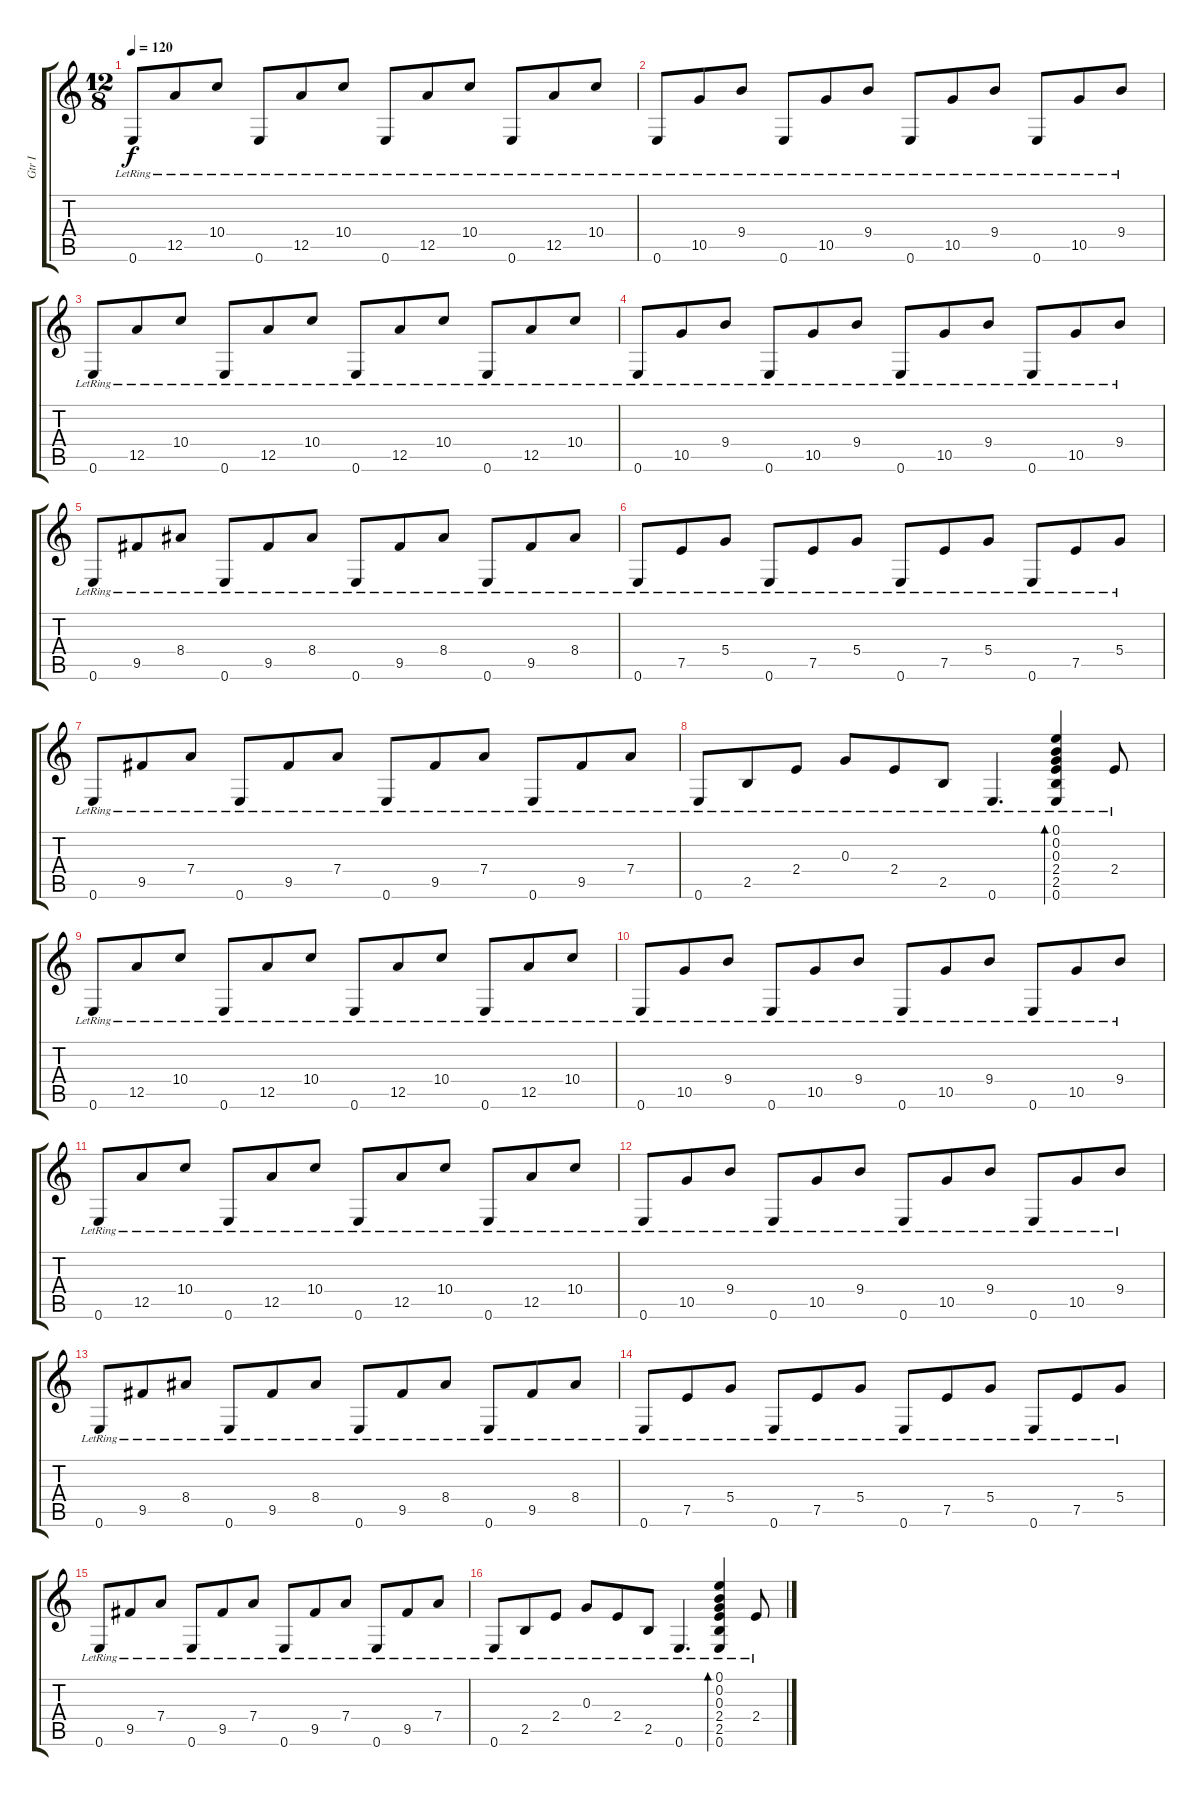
\track ("Gtr I" "Gtr I") {instrument acousticguitarsteel}
\staff {score tabs}
\tuning (E4 B3 G3 D3 A2 E2) {hide}
\ts (12 8)
\tempo 120
\clef g2
\ks c
0.6{lr}.8{dy f} 12.5{lr}.8 10.4{lr}.8 0.6{lr}.8 12.5{lr}.8 10.4{lr}.8 0.6{lr}.8 12.5{lr}.8 10.4{lr}.8 0.6{lr}.8 12.5{lr}.8 10.4{lr}.8 |
0.6{lr}.8 10.5{lr}.8 9.4{lr}.8 0.6{lr}.8 10.5{lr}.8 9.4{lr}.8 0.6{lr}.8 10.5{lr}.8 9.4{lr}.8 0.6{lr}.8 10.5{lr}.8 9.4{lr}.8 |
0.6{lr}.8 12.5{lr}.8 10.4{lr}.8 0.6{lr}.8 12.5{lr}.8 10.4{lr}.8 0.6{lr}.8 12.5{lr}.8 10.4{lr}.8 0.6{lr}.8 12.5{lr}.8 10.4{lr}.8 |
0.6{lr}.8 10.5{lr}.8 9.4{lr}.8 0.6{lr}.8 10.5{lr}.8 9.4{lr}.8 0.6{lr}.8 10.5{lr}.8 9.4{lr}.8 0.6{lr}.8 10.5{lr}.8 9.4{lr}.8 |
0.6{lr}.8 9.5{lr}.8 8.4{lr}.8 0.6{lr}.8 9.5{lr}.8 8.4{lr}.8 0.6{lr}.8 9.5{lr}.8 8.4{lr}.8 0.6{lr}.8 9.5{lr}.8 8.4{lr}.8 |
0.6{lr}.8 7.5{lr}.8 5.4{lr}.8 0.6{lr}.8 7.5{lr}.8 5.4{lr}.8 0.6{lr}.8 7.5{lr}.8 5.4{lr}.8 0.6{lr}.8 7.5{lr}.8 5.4{lr}.8 |
0.6{lr}.8 9.5{lr}.8 7.4{lr}.8 0.6{lr}.8 9.5{lr}.8 7.4{lr}.8 0.6{lr}.8 9.5{lr}.8 7.4{lr}.8 0.6{lr}.8 9.5{lr}.8 7.4{lr}.8 |
0.6{lr}.8 2.5{lr}.8 2.4{lr}.8 0.3{lr}.8 2.4{lr}.8 2.5{lr}.8 0.6{lr}.4{d} (0.1{lr} 0.2{lr} 0.3{lr} 2.4{lr} 2.5 0.6{lr}).4{bd 120} 2.4{lr}.8 |
0.6{lr}.8 12.5{lr}.8 10.4{lr}.8 0.6{lr}.8 12.5{lr}.8 10.4{lr}.8 0.6{lr}.8 12.5{lr}.8 10.4{lr}.8 0.6{lr}.8 12.5{lr}.8 10.4{lr}.8 |
0.6{lr}.8 10.5{lr}.8 9.4{lr}.8 0.6{lr}.8 10.5{lr}.8 9.4{lr}.8 0.6{lr}.8 10.5{lr}.8 9.4{lr}.8 0.6{lr}.8 10.5{lr}.8 9.4{lr}.8 |
0.6{lr}.8 12.5{lr}.8 10.4{lr}.8 0.6{lr}.8 12.5{lr}.8 10.4{lr}.8 0.6{lr}.8 12.5{lr}.8 10.4{lr}.8 0.6{lr}.8 12.5{lr}.8 10.4{lr}.8 |
0.6{lr}.8 10.5{lr}.8 9.4{lr}.8 0.6{lr}.8 10.5{lr}.8 9.4{lr}.8 0.6{lr}.8 10.5{lr}.8 9.4{lr}.8 0.6{lr}.8 10.5{lr}.8 9.4{lr}.8 |
0.6{lr}.8 9.5{lr}.8 8.4{lr}.8 0.6{lr}.8 9.5{lr}.8 8.4{lr}.8 0.6{lr}.8 9.5{lr}.8 8.4{lr}.8 0.6{lr}.8 9.5{lr}.8 8.4{lr}.8 |
0.6{lr}.8 7.5{lr}.8 5.4{lr}.8 0.6{lr}.8 7.5{lr}.8 5.4{lr}.8 0.6{lr}.8 7.5{lr}.8 5.4{lr}.8 0.6{lr}.8 7.5{lr}.8 5.4{lr}.8 |
0.6{lr}.8 9.5{lr}.8 7.4{lr}.8 0.6{lr}.8 9.5{lr}.8 7.4{lr}.8 0.6{lr}.8 9.5{lr}.8 7.4{lr}.8 0.6{lr}.8 9.5{lr}.8 7.4{lr}.8 |
0.6{lr}.8 2.5{lr}.8 2.4{lr}.8 0.3{lr}.8 2.4{lr}.8 2.5{lr}.8 0.6{lr}.4{d} (0.1{lr} 0.2{lr} 0.3{lr} 2.4{lr} 2.5 0.6{lr}).4{bd 120} 2.4{lr}.8
